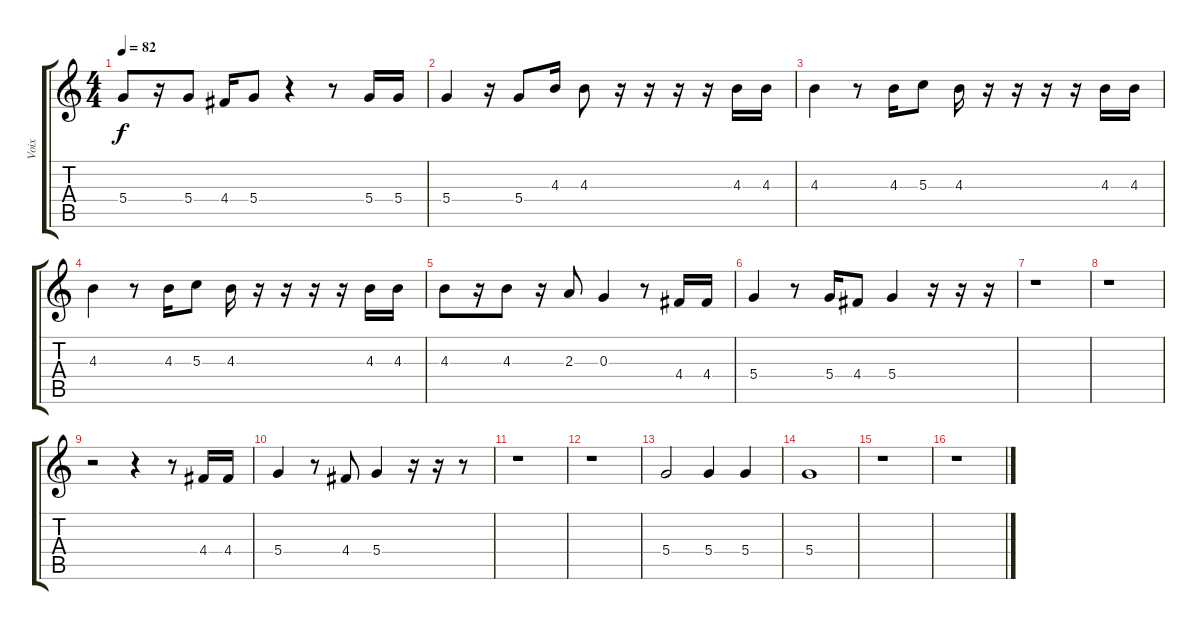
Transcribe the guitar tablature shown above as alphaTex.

\track ("Voix" "Voix") {instrument acousticguitarsteel}
\staff {score tabs}
\tuning (E4 B3 G3 D3 A2 E2) {hide}
\ts (4 4)
\tempo 82
\clef g2
\ks c
5.4.8{dy f} r.16 5.4.8 4.4.16 5.4.8 r.4 r.8 5.4.16 5.4.16 |
5.4.4 r.16 5.4.8 4.3.16 4.3.8 r.16 r.16 r.16 r.16 4.3.16 4.3.16 |
4.3.4 r.8 4.3.16 5.3.8 4.3.16 r.16 r.16 r.16 r.16 4.3.16 4.3.16 |
4.3.4 r.8 4.3.16 5.3.8 4.3.16 r.16 r.16 r.16 r.16 4.3.16 4.3.16 |
4.3.8 r.16 4.3.8 r.16 2.3.8 0.3.4 r.8 4.4.16 4.4.16 |
5.4.4 r.8 5.4.16 4.4.8 5.4.4 r.16 r.16 r.16 |
r.1 |
r.1 |
r.2 r.4 r.8 4.4.16 4.4.16 |
5.4.4 r.8 4.4.8 5.4.4 r.16 r.16 r.8 |
r.1 |
r.1 |
5.4.2 5.4.4 5.4.4 |
5.4.1 |
r.1 |
r.1
